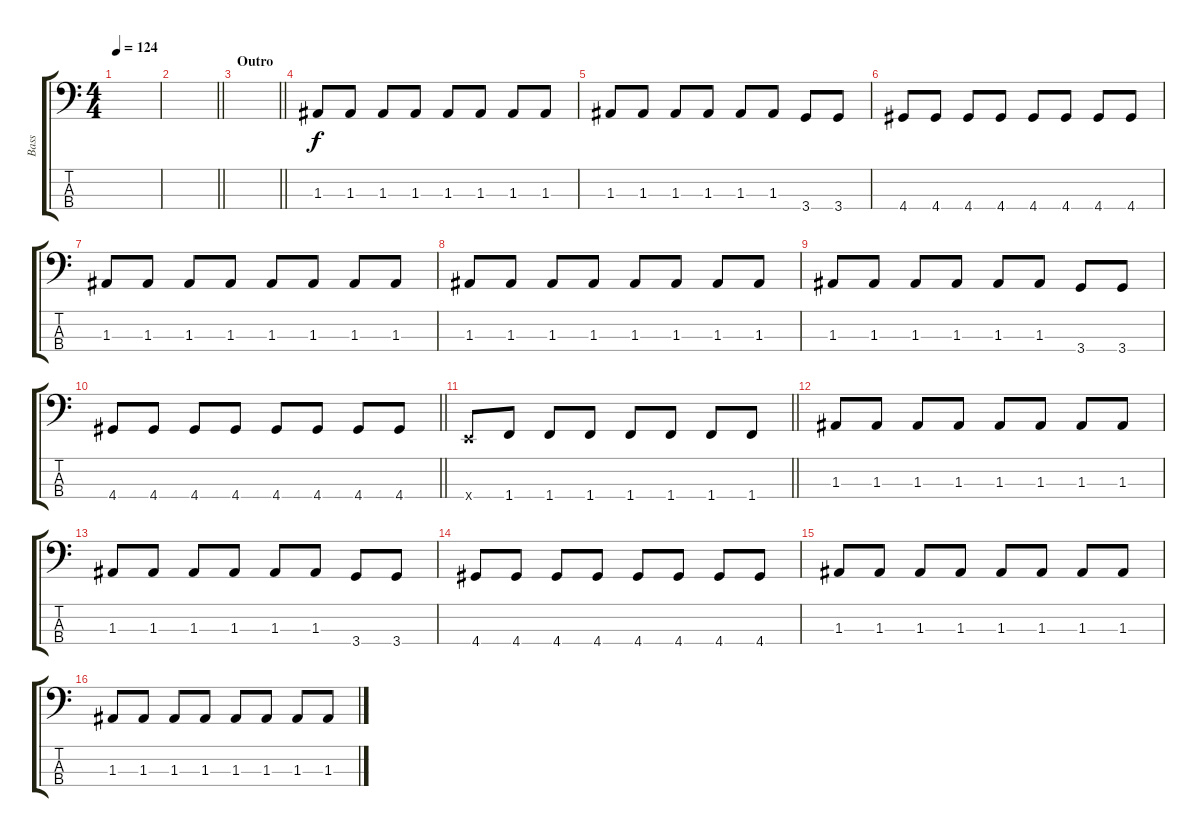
\track ("Bass" "Bass") {instrument electricbasspick}
\staff {score tabs}
\tuning (G2 D2 A1 E1) {hide}
\ts (4 4)
\tempo 124
\clef f4
\ks c
|
\barLineRight lightlight
|
\section ("" "Outro")
\barLineRight lightlight
|
1.3.8 1.3.8 1.3.8 1.3.8 1.3.8 1.3.8 1.3.8 1.3.8 |
1.3.8 1.3.8 1.3.8 1.3.8 1.3.8 1.3.8 3.4.8 3.4.8 |
4.4.8 4.4.8 4.4.8 4.4.8 4.4.8 4.4.8 4.4.8 4.4.8 |
1.3.8 1.3.8 1.3.8 1.3.8 1.3.8 1.3.8 1.3.8 1.3.8 |
1.3.8 1.3.8 1.3.8 1.3.8 1.3.8 1.3.8 1.3.8 1.3.8 |
1.3.8 1.3.8 1.3.8 1.3.8 1.3.8 1.3.8 3.4.8 3.4.8 |
\barLineRight lightlight
4.4.8 4.4.8 4.4.8 4.4.8 4.4.8 4.4.8 4.4.8 4.4.8 |
\barLineRight lightlight
0.4{x}.8 1.4.8 1.4.8 1.4.8 1.4.8 1.4.8 1.4.8 1.4.8 |
1.3.8 1.3.8 1.3.8 1.3.8 1.3.8 1.3.8 1.3.8 1.3.8 |
1.3.8 1.3.8 1.3.8 1.3.8 1.3.8 1.3.8 3.4.8 3.4.8 |
4.4.8 4.4.8 4.4.8 4.4.8 4.4.8 4.4.8 4.4.8 4.4.8 |
1.3.8 1.3.8 1.3.8 1.3.8 1.3.8 1.3.8 1.3.8 1.3.8 |
1.3.8 1.3.8 1.3.8 1.3.8 1.3.8 1.3.8 1.3.8 1.3.8
